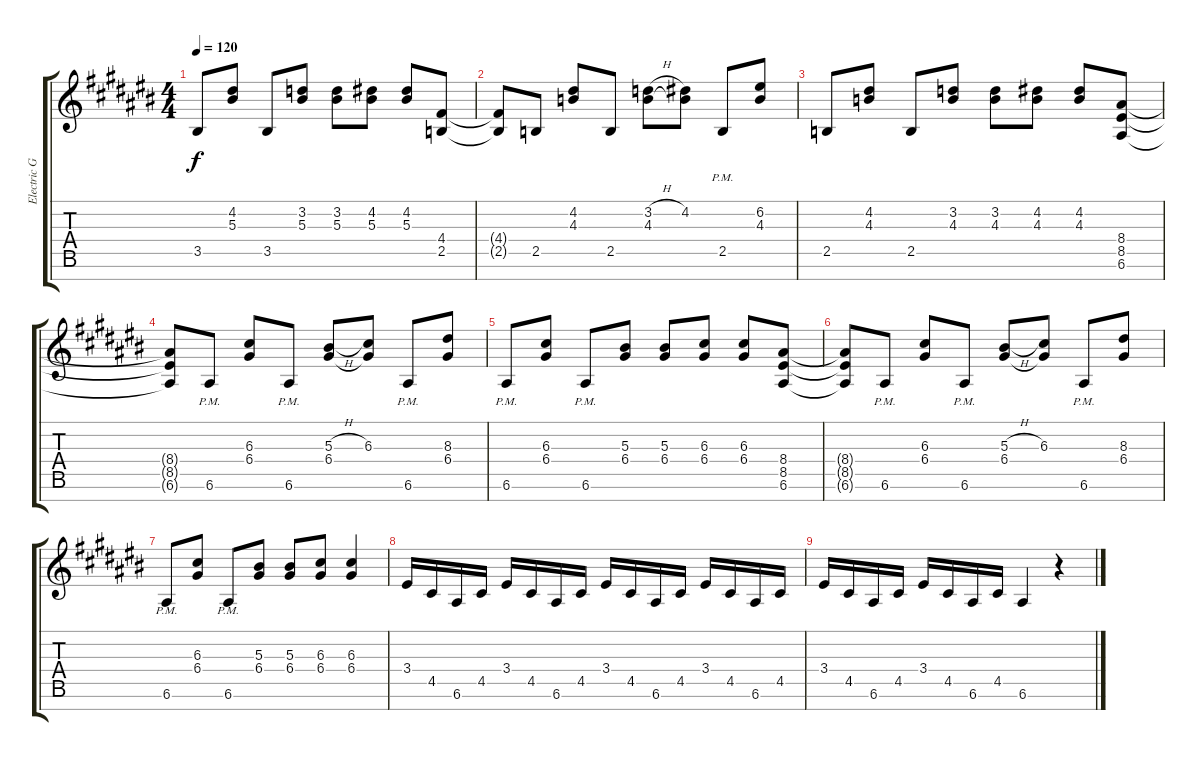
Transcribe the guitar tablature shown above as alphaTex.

\track ("Electric Guitar 3" "Electric G") {instrument distortionguitar}
\staff {score tabs}
\tuning (E4 B3 G3 D3 A2 E2 B1) {hide}
\ts (4 4)
\tempo 120
\clef g2
\ks c#
3.5.8{dy f} (4.2 5.3).8 3.5.8 (3.2 5.3).8 (3.2 5.3).8 (4.2 5.3).8 (4.2 5.3).8 (4.4 2.5).8 |
(4.4{t} 2.5{t}).8 2.5.8 (4.2 4.3).8 2.5.8 (3.2{h} 4.3).8 (4.2 4.3{t}).8 2.5{pm}.8 (6.2 4.3).8 |
2.5.8 (4.2 4.3).8 2.5.8 (3.2 4.3).8 (3.2 4.3).8 (4.2 4.3).8 (4.2 4.3).8 (8.4 8.5 6.6).8 |
(8.4{t} 8.5{t} 6.6{t}).8 6.6{pm}.8 (6.3 6.4).8 6.6{pm}.8 (5.3{h} 6.4).8 (6.3 6.4{t}).8 6.6{pm}.8 (8.3 6.4).8 |
6.6{pm}.8 (6.3 6.4).8 6.6{pm}.8 (5.3 6.4).8 (5.3 6.4).8 (6.3 6.4).8 (6.3 6.4).8 (8.4 8.5 6.6).8 |
(8.4{t} 8.5{t} 6.6{t}).8 6.6{pm}.8 (6.3 6.4).8 6.6{pm}.8 (5.3{h} 6.4).8 (6.3 6.4{t}).8 6.6{pm}.8 (8.3 6.4).8 |
6.6{pm}.8 (6.3 6.4).8 6.6{pm}.8 (5.3 6.4).8 (5.3 6.4).8 (6.3 6.4).8 (6.3 6.4).4 |
3.4.16 4.5.16 6.6.16 4.5.16 3.4.16 4.5.16 6.6.16 4.5.16 3.4.16 4.5.16 6.6.16 4.5.16 3.4.16 4.5.16 6.6.16 4.5.16 |
3.4.16 4.5.16 6.6.16 4.5.16 3.4.16 4.5.16 6.6.16 4.5.16 6.6.4 r.4
